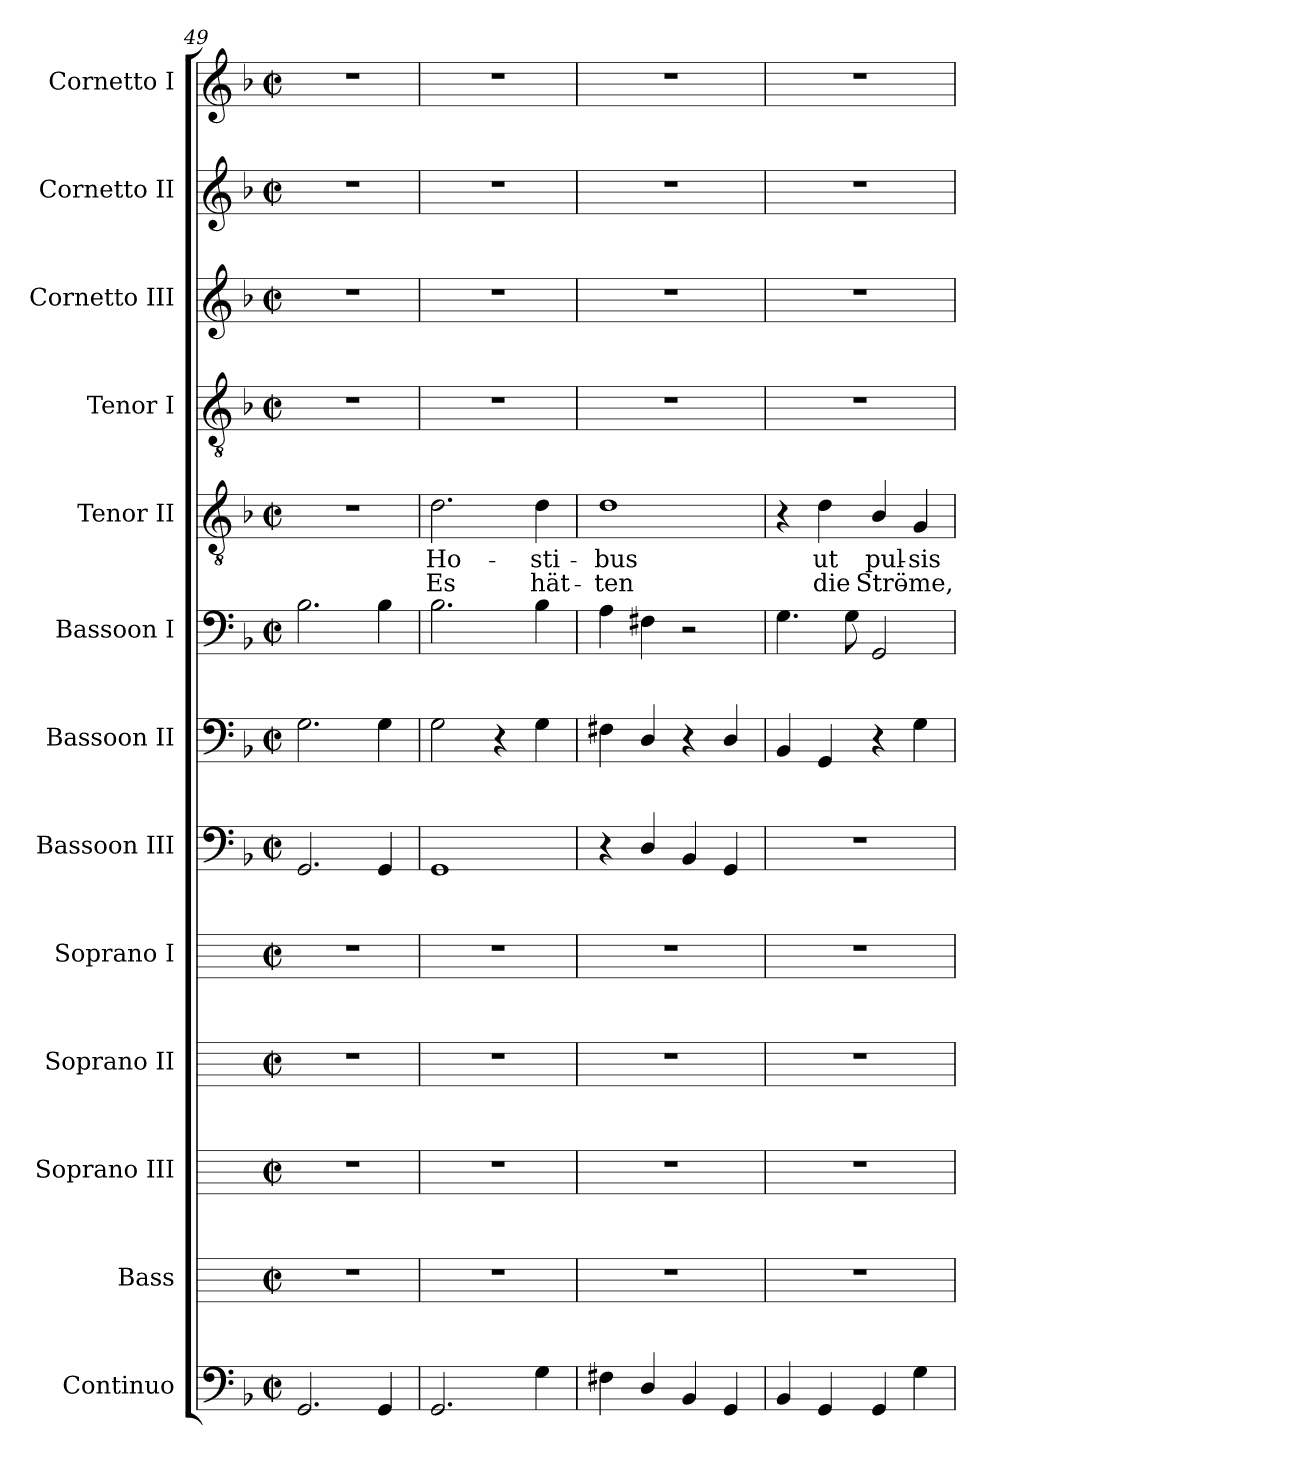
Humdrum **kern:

**kern	**kern	**kern	**kern	**kern	**kern	**kern	**kern	**kern	**text	**text	**kern	**kern	**kern	**kern
*part13	*part12	*part11	*part10	*part9	*part8	*part7	*part6	*part5	*part5	*part5	*part4	*part3	*part2	*part1
*staff13	*staff12	*staff11	*staff10	*staff9	*staff8	*staff7	*staff6	*staff5	*staff5	*staff5	*staff4	*staff3	*staff2	*staff1
*I"Continuo	*I"Bass	*I"Soprano III	*I"Soprano II	*I"Soprano I	*I"Bassoon III	*I"Bassoon II	*I"Bassoon I	*I"Tenor II	*	*	*I"Tenor I	*I"Cornetto III	*I"Cornetto II	*I"Cornetto I
*I'Continuo	*I'Bass	*I'Soprano III	*I'Soprano II	*I'Soprano I	*I'Bassoon III	*I'Bassoon II	*I'Bassoon I	*I'Tenor II	*	*	*I'Tenor I	*I'Cornetto III	*I'Cornetto II	*I'Cornetto I
!!LO:LB:g=z
*clefF4	*	*	*	*	*clefF4	*clefF4	*clefF4	*clefGv2	*	*	*clefGv2	*clefG2	*clefG2	*clefG2
*k[b-]	*	*	*	*	*k[b-]	*k[b-]	*k[b-]	*k[b-]	*	*	*k[b-]	*k[b-]	*k[b-]	*k[b-]
*F:	*	*	*	*	*F:	*F:	*F:	*F:	*	*	*F:	*F:	*F:	*F:
*M2/2	*M2/2	*M2/2	*M2/2	*M2/2	*M2/2	*M2/2	*M2/2	*M2/2	*	*	*M2/2	*M2/2	*M2/2	*M2/2
*met(c|)	*met(c|)	*met(c|)	*met(c|)	*met(c|)	*met(c|)	*met(c|)	*met(c|)	*met(c|)	*	*	*met(c|)	*met(c|)	*met(c|)	*met(c|)
=49	=49	=49	=49	=49	=49	=49	=49	=49	=49	=49	=49	=49	=49	=49
2.GG	1r	1r	1r	1r	2.GG	2.G	2.B-	1r	.	.	1r	1r	1r	1r
4GG	.	.	.	.	4GG	4G	4B-	.	.	.	.	.	.	.
=50	=50	=50	=50	=50	=50	=50	=50	=50	=50	=50	=50	=50	=50	=50
!	!	!	!	!	!	!	!	!	!LO:LY:b	!LO:LY:b	!	!	!	!
2.GG	1r	1r	1r	1r	1GG	2G	2.B-	2.d	Ho-	-Es	1r	1r	1r	1r
.	.	.	.	.	.	4r	.	.	.	.	.	.	.	.
!	!	!	!	!	!	!	!	!	!LO:LY:b	!LO:LY:b	!	!	!	!
4G	.	.	.	.	.	4G	4B-	4d	sti-	-hät-	.	.	.	.
=51	=51	=51	=51	=51	=51	=51	=51	=51	=51	=51	=51	=51	=51	=51
!	!	!	!	!	!	!	!	!	!LO:LY:b	!LO:LY:b	!	!	!	!
4F#X	1r	1r	1r	1r	4r	4F#X	4A	1d	-bus	ten	1r	1r	1r	1r
4D/	.	.	.	.	4D/	4D/	4F#X	.	.	.	.	.	.	.
4BB-	.	.	.	.	4BB-	4r	2r	.	.	.	.	.	.	.
4GG	.	.	.	.	4GG	4D/	.	.	.	.	.	.	.	.
=52	=52	=52	=52	=52	=52	=52	=52	=52	=52	=52	=52	=52	=52	=52
4BB-	1r	1r	1r	1r	1r	4BB-	4.G	4r	.	.	1r	1r	1r	1r
!	!	!	!	!	!	!	!	!	!LO:LY:b	!LO:LY:b	!	!	!	!
4GG	.	.	.	.	.	4GG	.	4d	ut	die	.	.	.	.
.	.	.	.	.	.	.	8G	.	.	.	.	.	.	.
!	!	!	!	!	!	!	!	!	!LO:LY:b	!LO:LY:b	!	!	!	!
4GG	.	.	.	.	.	4r	2GG	4B-/	pul-	-Strö-	.	.	.	.
!	!	!	!	!	!	!	!	!	!LO:LY:b	!LO:LY:b	!	!	!	!
4G	.	.	.	.	.	4G	.	4G	-sis	me,	.	.	.	.
=	=	=	=	=	=	=	=	=	=	=	=	=	=	=
*-	*-	*-	*-	*-	*-	*-	*-	*-	*-	*-	*-	*-	*-	*-
